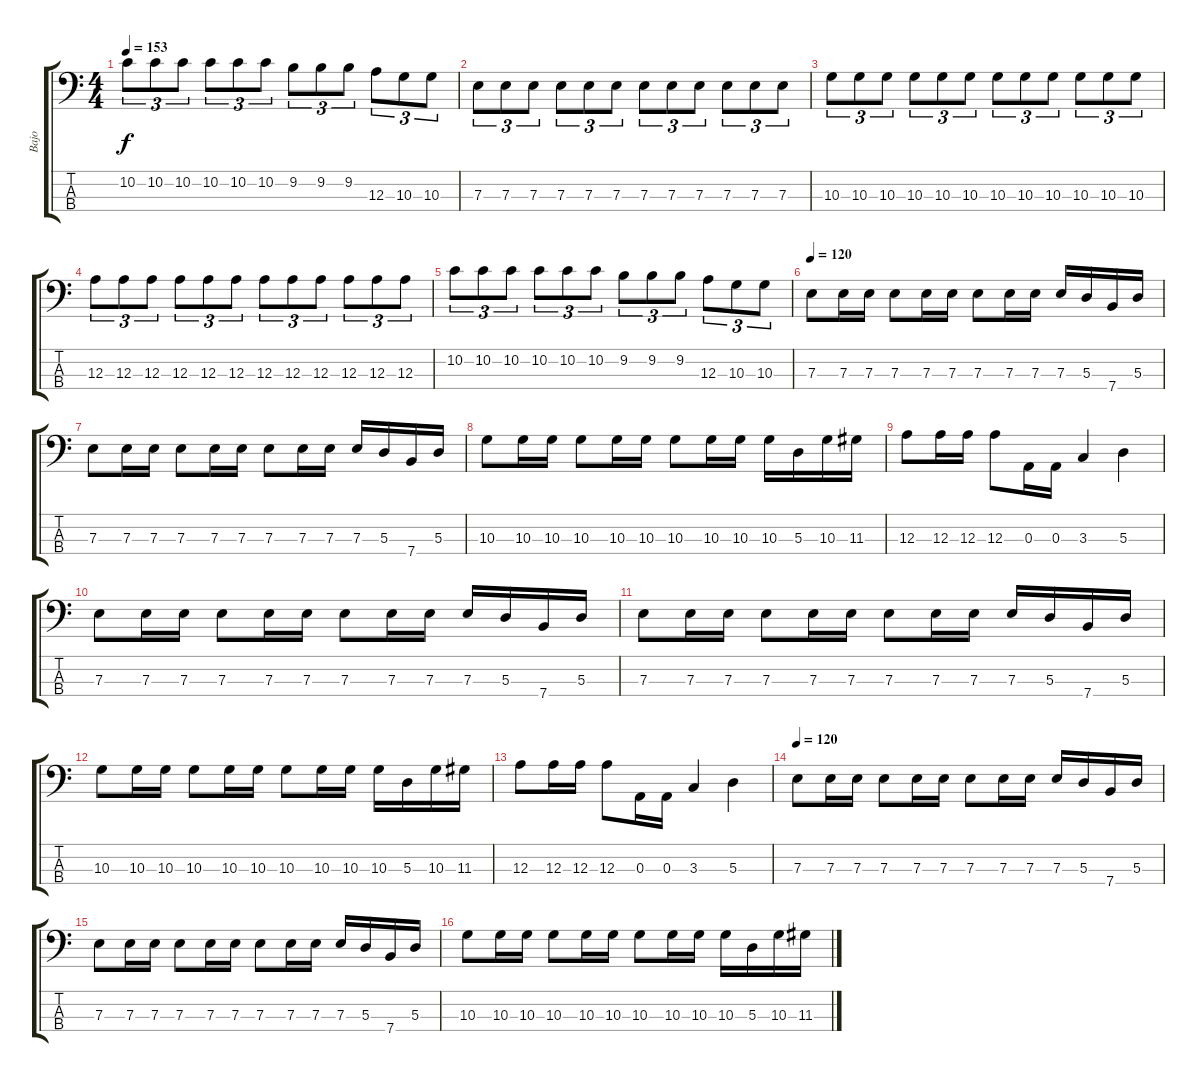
\track ("Bajo" "Bajo") {instrument electricbasspick}
\staff {score tabs}
\tuning (G2 D2 A1 E1) {hide}
\ts (4 4)
\tempo 153
\clef f4
\ks c
10.2.8{tu (3 2) dy f} 10.2.8{tu (3 2)} 10.2.8{tu (3 2)} 10.2.8{tu (3 2)} 10.2.8{tu (3 2)} 10.2.8{tu (3 2)} 9.2.8{tu (3 2)} 9.2.8{tu (3 2)} 9.2.8{tu (3 2)} 12.3.8{tu (3 2)} 10.3.8{tu (3 2)} 10.3.8{tu (3 2)} |
7.3.8{tu (3 2)} 7.3.8{tu (3 2)} 7.3.8{tu (3 2)} 7.3.8{tu (3 2)} 7.3.8{tu (3 2)} 7.3.8{tu (3 2)} 7.3.8{tu (3 2)} 7.3.8{tu (3 2)} 7.3.8{tu (3 2)} 7.3.8{tu (3 2)} 7.3.8{tu (3 2)} 7.3.8{tu (3 2)} |
10.3.8{tu (3 2)} 10.3.8{tu (3 2)} 10.3.8{tu (3 2)} 10.3.8{tu (3 2)} 10.3.8{tu (3 2)} 10.3.8{tu (3 2)} 10.3.8{tu (3 2)} 10.3.8{tu (3 2)} 10.3.8{tu (3 2)} 10.3.8{tu (3 2)} 10.3.8{tu (3 2)} 10.3.8{tu (3 2)} |
12.3.8{tu (3 2)} 12.3.8{tu (3 2)} 12.3.8{tu (3 2)} 12.3.8{tu (3 2)} 12.3.8{tu (3 2)} 12.3.8{tu (3 2)} 12.3.8{tu (3 2)} 12.3.8{tu (3 2)} 12.3.8{tu (3 2)} 12.3.8{tu (3 2)} 12.3.8{tu (3 2)} 12.3.8{tu (3 2)} |
10.2.8{tu (3 2)} 10.2.8{tu (3 2)} 10.2.8{tu (3 2)} 10.2.8{tu (3 2)} 10.2.8{tu (3 2)} 10.2.8{tu (3 2)} 9.2.8{tu (3 2)} 9.2.8{tu (3 2)} 9.2.8{tu (3 2)} 12.3.8{tu (3 2)} 10.3.8{tu (3 2)} 10.3.8{tu (3 2)} |
\tempo 120
7.3.8 7.3.16 7.3.16 7.3.8 7.3.16 7.3.16 7.3.8 7.3.16 7.3.16 7.3.16 5.3.16 7.4.16 5.3.16 |
7.3.8 7.3.16 7.3.16 7.3.8 7.3.16 7.3.16 7.3.8 7.3.16 7.3.16 7.3.16 5.3.16 7.4.16 5.3.16 |
10.3.8 10.3.16 10.3.16 10.3.8 10.3.16 10.3.16 10.3.8 10.3.16 10.3.16 10.3.16 5.3.16 10.3.16 11.3.16 |
12.3.8 12.3.16 12.3.16 12.3.8 0.3.16 0.3.16 3.3.4 5.3.4 |
7.3.8 7.3.16 7.3.16 7.3.8 7.3.16 7.3.16 7.3.8 7.3.16 7.3.16 7.3.16 5.3.16 7.4.16 5.3.16 |
7.3.8 7.3.16 7.3.16 7.3.8 7.3.16 7.3.16 7.3.8 7.3.16 7.3.16 7.3.16 5.3.16 7.4.16 5.3.16 |
10.3.8 10.3.16 10.3.16 10.3.8 10.3.16 10.3.16 10.3.8 10.3.16 10.3.16 10.3.16 5.3.16 10.3.16 11.3.16 |
12.3.8 12.3.16 12.3.16 12.3.8 0.3.16 0.3.16 3.3.4 5.3.4 |
\tempo 120
7.3.8 7.3.16 7.3.16 7.3.8 7.3.16 7.3.16 7.3.8 7.3.16 7.3.16 7.3.16 5.3.16 7.4.16 5.3.16 |
7.3.8 7.3.16 7.3.16 7.3.8 7.3.16 7.3.16 7.3.8 7.3.16 7.3.16 7.3.16 5.3.16 7.4.16 5.3.16 |
10.3.8 10.3.16 10.3.16 10.3.8 10.3.16 10.3.16 10.3.8 10.3.16 10.3.16 10.3.16 5.3.16 10.3.16 11.3.16
